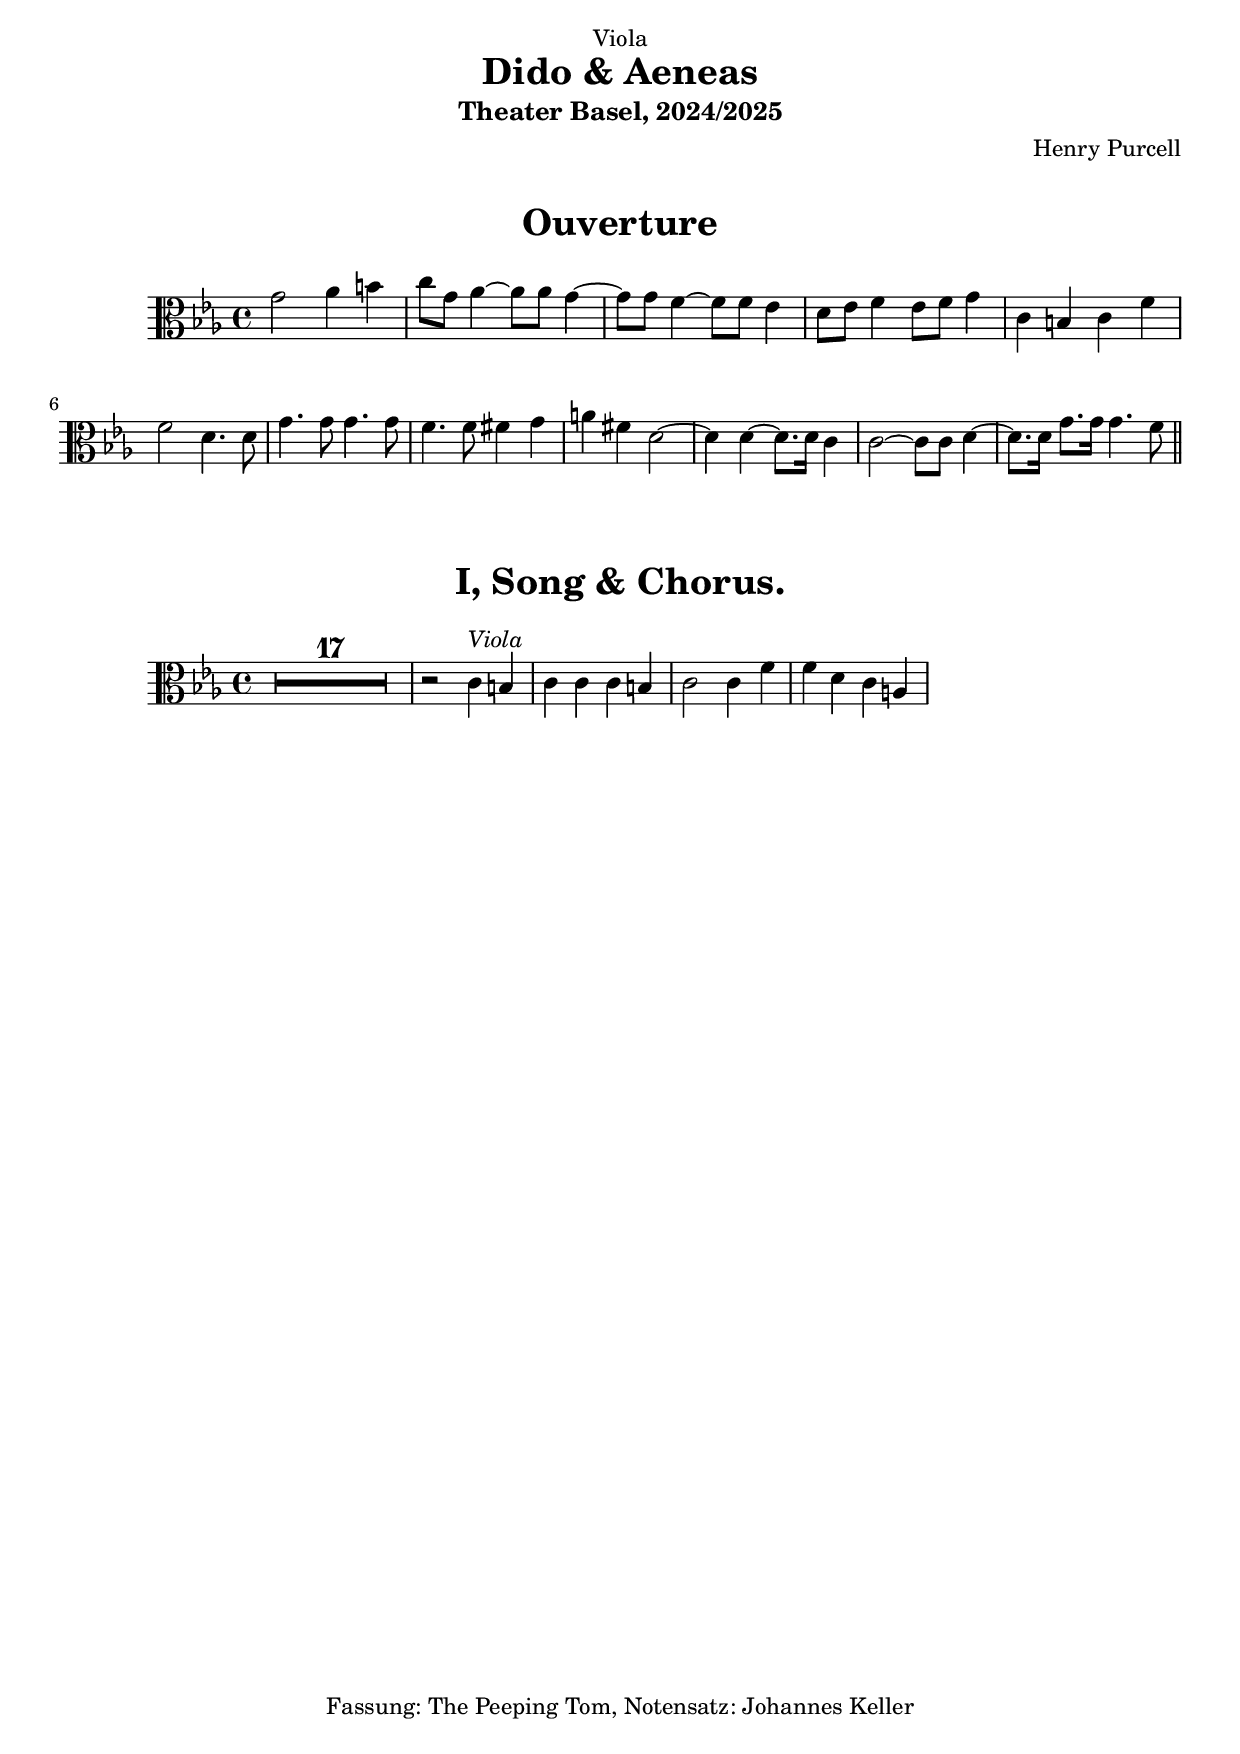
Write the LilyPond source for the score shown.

\version "2.24.4"

\include "global-definitions.ly"
\include "global-definitions.ly"

vlaOuverture = \relative g' {
  \clef \vlaClef
  \time 4/4
  \key c \minor
  g2 as4 b |
  c8 g as4~ as8 as g4~ |
  g8 g f4~ f8 f es4 |
  d8 es f4 es8 f g4 |
  c,4 b c f |
  f2 d4. d8 |
  g4. g8 g4. g8 |
  f4. f8 fis4 g |
  a4 fis d2~ |
  d4 d~ d8. d16 c4 |
  c2~ c8 c d4~ |
  d8. d16 g8. g16 g4. f8 \bar "||"
}

vlaNI = \relative c' {
  \time 4/4
  \key c \minor
  \clef \vlaClef
  R1*17 |
  r2 c4^\instrumentHintVla b |
  c4 c c b |
  c2 c4 f |
  f d c a |
}



\book {
  \partbookVlaPaperBlock

  \titlePartbook

  \markup { \vspace #1 }

  \score {
    \partbookTitleOuverture
    <<
      \new Staff { \vlaOuverture }
    >>
  }

  \score {
    \partbookTitleNI
    <<
      \new Staff { \compressMMRests { \vlaNI } }
    >>
  }
}